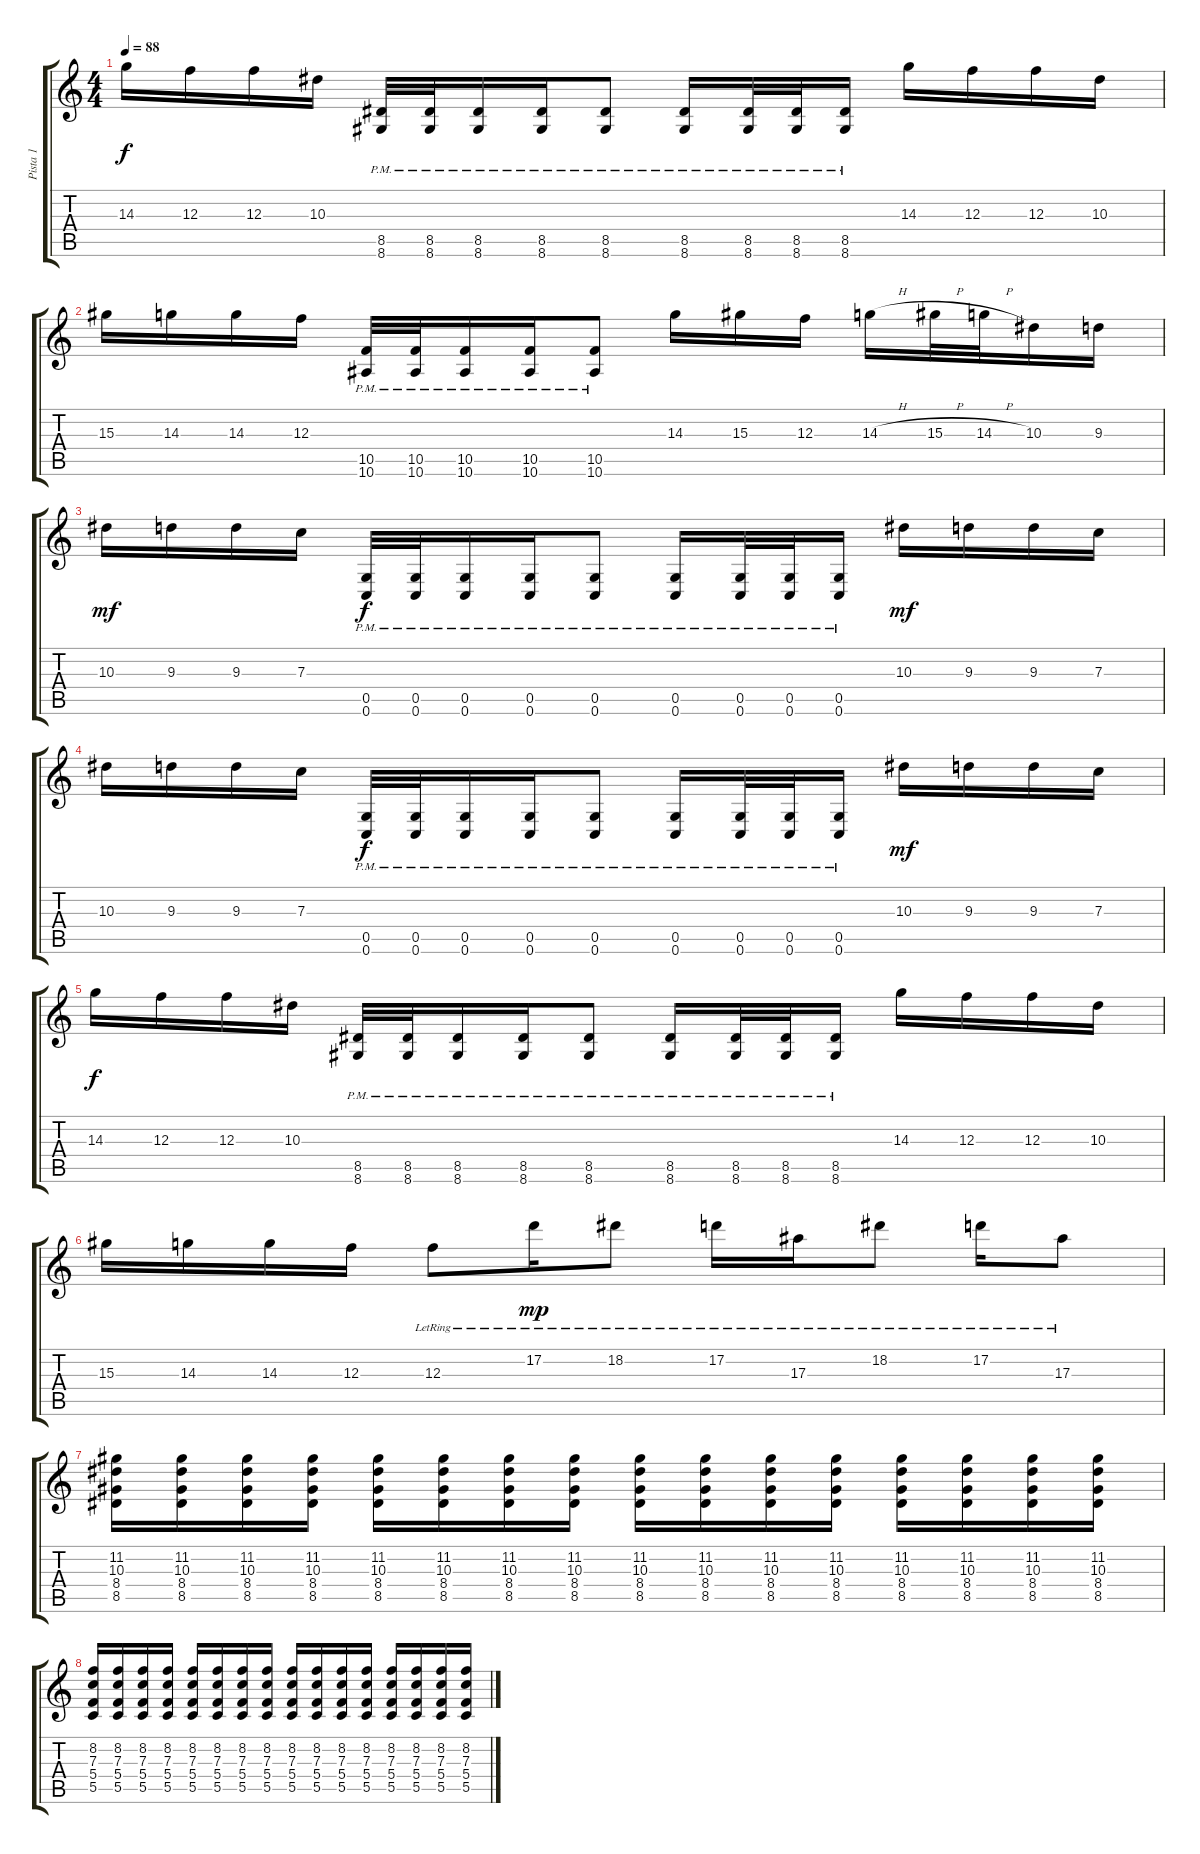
\track ("Pista 1" "Pista 1") {instrument distortionguitar}
\staff {score tabs}
\tuning (D4 A3 F3 C3 G2 C2) {hide}
\ts (4 4)
\tempo 88
\clef g2
\ks c
14.3.16{dy f} 12.3.16 12.3.16 10.3.16 (8.5{pm} 8.6{pm}).32 (8.5{pm} 8.6{pm}).32 (8.5{pm} 8.6{pm}).16 (8.5{pm} 8.6{pm}).16 (8.5{pm} 8.6{pm}).8 (8.5{pm} 8.6{pm}).16 (8.5{pm} 8.6{pm}).32 (8.5{pm} 8.6{pm}).32 (8.5{pm} 8.6{pm}).16 14.3.16 12.3.16 12.3.16 10.3.16 |
15.3.16 14.3.16 14.3.16 12.3.16 (10.5{pm} 10.6{pm}).32 (10.5{pm} 10.6{pm}).32 (10.5{pm} 10.6{pm}).16 (10.5{pm} 10.6{pm}).16 (10.5{pm} 10.6{pm}).8 14.3.16 15.3.16 12.3.16 14.3{h}.16 15.3{h}.32 14.3{h}.32 10.3.16 9.3.16 |
10.3.16{dy mf} 9.3.16 9.3.16 7.3.16 (0.5{pm} 0.6{pm}).32{dy f} (0.5{pm} 0.6{pm}).32 (0.5{pm} 0.6{pm}).16 (0.5{pm} 0.6{pm}).16 (0.5{pm} 0.6{pm}).8 (0.5{pm} 0.6{pm}).16 (0.5{pm} 0.6{pm}).32 (0.5{pm} 0.6{pm}).32 (0.5{pm} 0.6{pm}).16 10.3.16{dy mf} 9.3.16 9.3.16 7.3.16 |
10.3.16 9.3.16 9.3.16 7.3.16 (0.5{pm} 0.6{pm}).32{dy f} (0.5{pm} 0.6{pm}).32 (0.5{pm} 0.6{pm}).16 (0.5{pm} 0.6{pm}).16 (0.5{pm} 0.6{pm}).8 (0.5{pm} 0.6{pm}).16 (0.5{pm} 0.6{pm}).32 (0.5{pm} 0.6{pm}).32 (0.5{pm} 0.6{pm}).16 10.3.16{dy mf} 9.3.16 9.3.16 7.3.16 |
14.3.16{dy f} 12.3.16 12.3.16 10.3.16 (8.5{pm} 8.6{pm}).32 (8.5{pm} 8.6{pm}).32 (8.5{pm} 8.6{pm}).16 (8.5{pm} 8.6{pm}).16 (8.5{pm} 8.6{pm}).8 (8.5{pm} 8.6{pm}).16 (8.5{pm} 8.6{pm}).32 (8.5{pm} 8.6{pm}).32 (8.5{pm} 8.6{pm}).16 14.3.16 12.3.16 12.3.16 10.3.16 |
15.3.16 14.3.16 14.3.16 12.3.16 12.3{lr}.8 17.2{lr}.16{dy mp} 18.2{lr}.8 17.2{lr}.16 17.3{lr}.16 18.2{lr}.8 17.2{lr}.16 17.3{lr}.8 |
(11.2 10.3 8.4 8.5).16 (11.2 10.3 8.4 8.5).16 (11.2 10.3 8.4 8.5).16 (11.2 10.3 8.4 8.5).16 (11.2 10.3 8.4 8.5).16 (11.2 10.3 8.4 8.5).16 (11.2 10.3 8.4 8.5).16 (11.2 10.3 8.4 8.5).16 (11.2 10.3 8.4 8.5).16 (11.2 10.3 8.4 8.5).16 (11.2 10.3 8.4 8.5).16 (11.2 10.3 8.4 8.5).16 (11.2 10.3 8.4 8.5).16 (11.2 10.3 8.4 8.5).16 (11.2 10.3 8.4 8.5).16 (11.2 10.3 8.4 8.5).16 |
(8.2 7.3 5.4 5.5).16 (8.2 7.3 5.4 5.5).16 (8.2 7.3 5.4 5.5).16 (8.2 7.3 5.4 5.5).16 (8.2 7.3 5.4 5.5).16 (8.2 7.3 5.4 5.5).16 (8.2 7.3 5.4 5.5).16 (8.2 7.3 5.4 5.5).16 (8.2 7.3 5.4 5.5).16 (8.2 7.3 5.4 5.5).16 (8.2 7.3 5.4 5.5).16 (8.2 7.3 5.4 5.5).16 (8.2 7.3 5.4 5.5).16 (8.2 7.3 5.4 5.5).16 (8.2 7.3 5.4 5.5).16 (8.2 7.3 5.4 5.5).16
